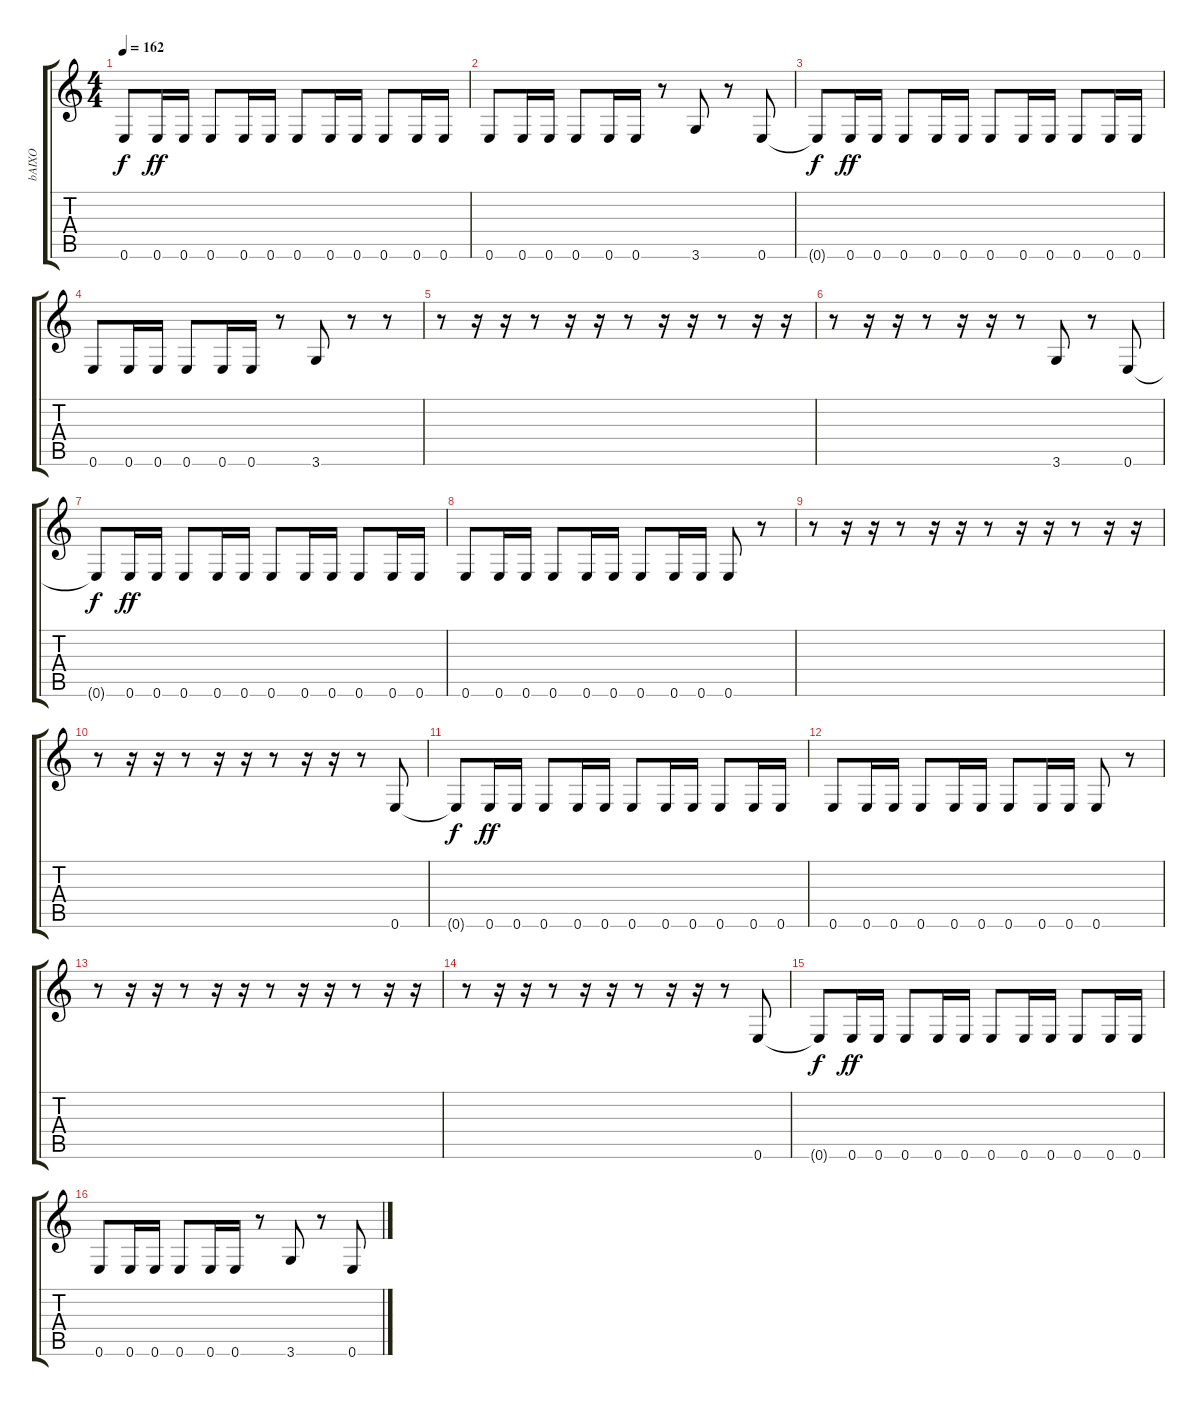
\track ("bAIXO" "bAIXO") {instrument electricbassfinger}
\staff {score tabs}
\tuning (E4 B3 G3 D3 A2 E2) {hide}
\ts (4 4)
\tempo 162
\clef g2
\ks c
0.6{t}.8{dy f} 0.6.16{dy ff} 0.6.16 0.6.8 0.6.16 0.6.16 0.6.8 0.6.16 0.6.16 0.6.8 0.6.16 0.6.16 |
0.6.8 0.6.16 0.6.16 0.6.8 0.6.16 0.6.16 r.8 3.6.8 r.8 0.6.8 |
0.6{t}.8{dy f} 0.6.16{dy ff} 0.6.16 0.6.8 0.6.16 0.6.16 0.6.8 0.6.16 0.6.16 0.6.8 0.6.16 0.6.16 |
0.6.8 0.6.16 0.6.16 0.6.8 0.6.16 0.6.16 r.8 3.6.8 r.8 r.8 |
r.8 r.16 r.16 r.8 r.16 r.16 r.8 r.16 r.16 r.8 r.16 r.16 |
r.8 r.16 r.16 r.8 r.16 r.16 r.8 3.6.8 r.8 0.6.8 |
0.6{t}.8{dy f} 0.6.16{dy ff} 0.6.16 0.6.8 0.6.16 0.6.16 0.6.8 0.6.16 0.6.16 0.6.8 0.6.16 0.6.16 |
0.6.8 0.6.16 0.6.16 0.6.8 0.6.16 0.6.16 0.6.8 0.6.16 0.6.16 0.6.8 r.8 |
r.8 r.16 r.16 r.8 r.16 r.16 r.8 r.16 r.16 r.8 r.16 r.16 |
r.8 r.16 r.16 r.8 r.16 r.16 r.8 r.16 r.16 r.8 0.6.8 |
0.6{t}.8{dy f} 0.6.16{dy ff} 0.6.16 0.6.8 0.6.16 0.6.16 0.6.8 0.6.16 0.6.16 0.6.8 0.6.16 0.6.16 |
0.6.8 0.6.16 0.6.16 0.6.8 0.6.16 0.6.16 0.6.8 0.6.16 0.6.16 0.6.8 r.8 |
r.8 r.16 r.16 r.8 r.16 r.16 r.8 r.16 r.16 r.8 r.16 r.16 |
r.8 r.16 r.16 r.8 r.16 r.16 r.8 r.16 r.16 r.8 0.6.8 |
0.6{t}.8{dy f} 0.6.16{dy ff} 0.6.16 0.6.8 0.6.16 0.6.16 0.6.8 0.6.16 0.6.16 0.6.8 0.6.16 0.6.16 |
0.6.8 0.6.16 0.6.16 0.6.8 0.6.16 0.6.16 r.8 3.6.8 r.8 0.6.8
